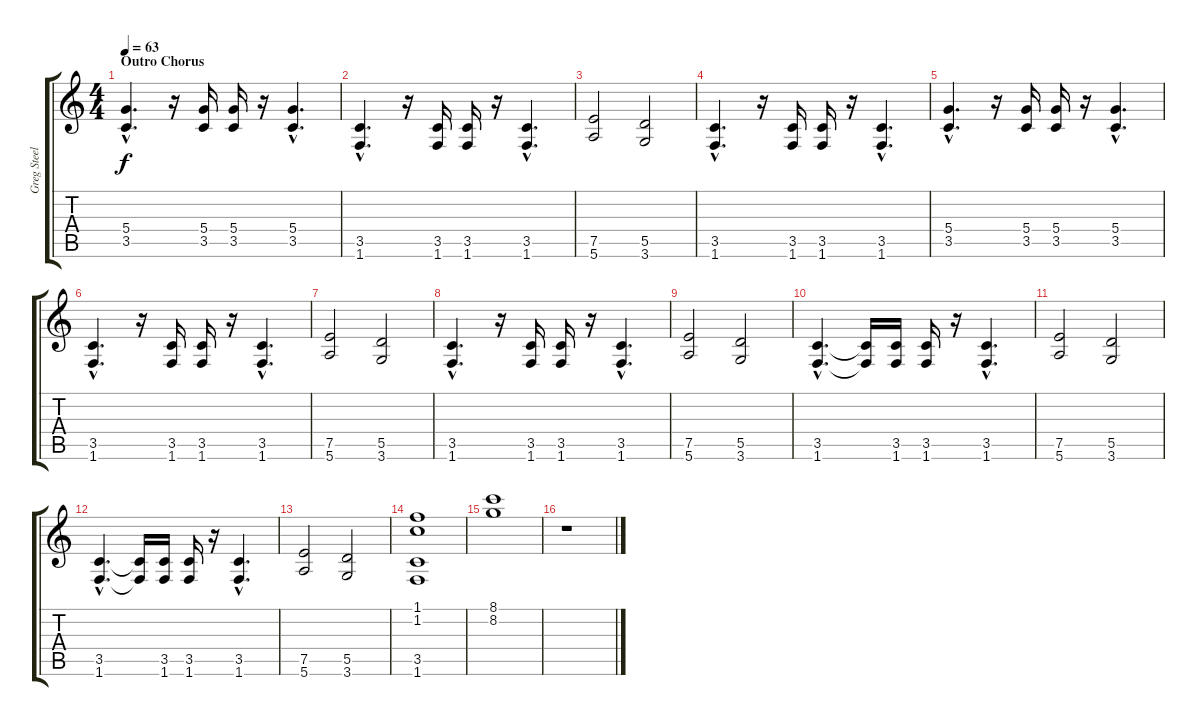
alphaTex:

\track ("Greg Steele - Lead Guitar" "Greg Steel") {instrument overdrivenguitar}
\staff {score tabs}
\tuning (E4 B3 G3 D3 A2 E2) {hide}
\ts (4 4)
\section ("" "Outro Chorus")
\tempo 63
\clef g2
\ks c
(5.4{hac} 3.5{hac}).4{d dy f volume 13 instrument distortionguitar} r.16 (5.4 3.5).16 (5.4 3.5).16 r.16 (5.4{hac} 3.5{hac}).4{d} |
(3.5{hac} 1.6{hac}).4{d} r.16 (3.5 1.6).16 (3.5 1.6).16 r.16 (3.5{hac} 1.6{hac}).4{d} |
(7.5 5.6).2 (5.5 3.6).2 |
(3.5{hac} 1.6{hac}).4{d} r.16 (3.5 1.6).16 (3.5 1.6).16 r.16 (3.5{hac} 1.6{hac}).4{d} |
(5.4{hac} 3.5{hac}).4{d} r.16 (5.4 3.5).16 (5.4 3.5).16 r.16 (5.4{hac} 3.5{hac}).4{d} |
(3.5{hac} 1.6{hac}).4{d} r.16 (3.5 1.6).16 (3.5 1.6).16 r.16 (3.5{hac} 1.6{hac}).4{d} |
(7.5 5.6).2 (5.5 3.6).2 |
(3.5{hac} 1.6{hac}).4{d} r.16 (3.5 1.6).16 (3.5 1.6).16 r.16 (3.5{hac} 1.6{hac}).4{d} |
(7.5 5.6).2 (5.5 3.6).2 |
(3.5{hac} 1.6{hac}).4{d} (3.5{t} 1.6{t}).16 (3.5 1.6).16 (3.5 1.6).16 r.16 (3.5{hac} 1.6{hac}).4{d} |
(7.5 5.6).2 (5.5 3.6).2 |
(3.5{hac} 1.6{hac}).4{d} (3.5{t} 1.6{t}).16 (3.5 1.6).16 (3.5 1.6).16 r.16 (3.5{hac} 1.6{hac}).4{d} |
(7.5 5.6).2 (5.5 3.6).2 |
(1.1 1.2 3.5 1.6).1 |
(8.1 8.2).1 |
r.1
